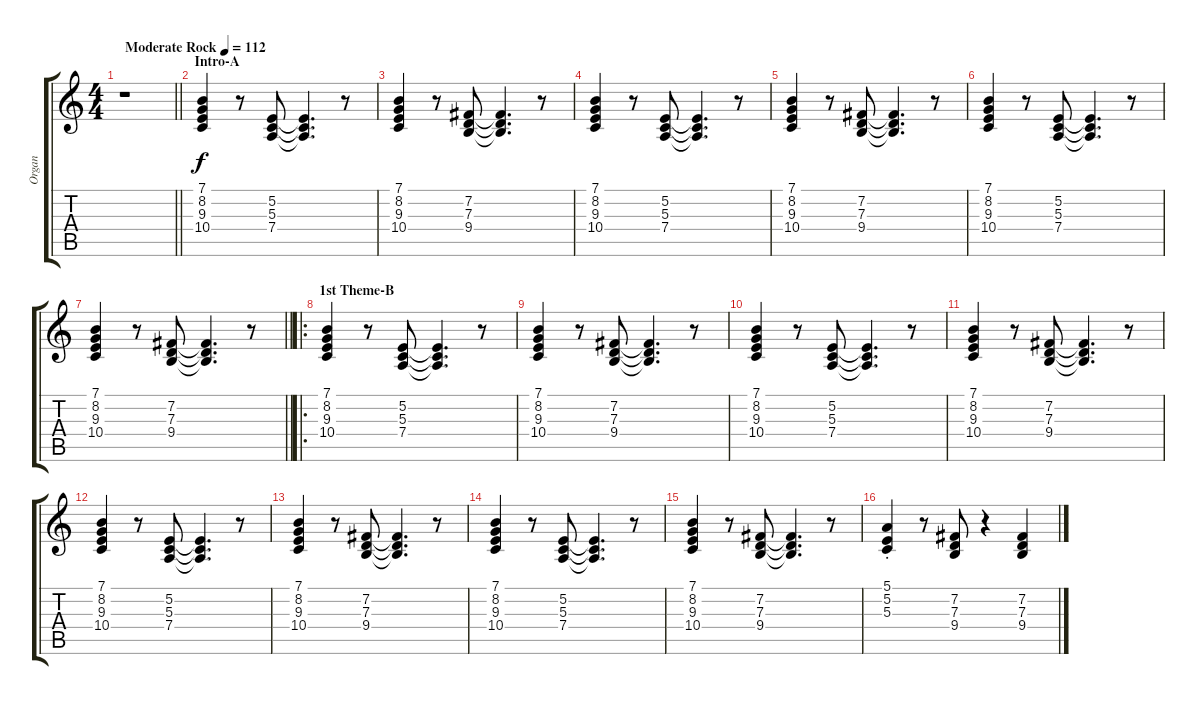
\track ("Organ" "Organ") {instrument percussiveorgan}
\staff {score tabs}
\tuning (E4 B3 G3 D3 A2 E2) {hide}
\ts (4 4)
\tempo (112 "Moderate Rock")
\clef g2
\barLineRight lightlight
\ks c
r.1{dy f instrument percussiveorgan} |
\section ("" "Intro-A")
(7.1 8.2 9.3 10.4).4 r.8 (5.2 5.3 7.4).8 (5.2{t} 5.3{t} 7.4{t}).4{d} r.8 |
(7.1 8.2 9.3 10.4).4 r.8 (7.2 7.3 9.4).8 (7.2{t} 7.3{t} 9.4{t}).4{d} r.8 |
(7.1 8.2 9.3 10.4).4 r.8 (5.2 5.3 7.4).8 (5.2{t} 5.3{t} 7.4{t}).4{d} r.8 |
(7.1 8.2 9.3 10.4).4 r.8 (7.2 7.3 9.4).8 (7.2{t} 7.3{t} 9.4{t}).4{d} r.8 |
(7.1 8.2 9.3 10.4).4 r.8 (5.2 5.3 7.4).8 (5.2{t} 5.3{t} 7.4{t}).4{d} r.8 |
\barLineRight lightlight
(7.1 8.2 9.3 10.4).4 r.8 (7.2 7.3 9.4).8 (7.2{t} 7.3{t} 9.4{t}).4{d} r.8 |
\ro
\section ("" "1st Theme-B")
(7.1 8.2 9.3 10.4).4 r.8 (5.2 5.3 7.4).8 (5.2{t} 5.3{t} 7.4{t}).4{d} r.8 |
(7.1 8.2 9.3 10.4).4 r.8 (7.2 7.3 9.4).8 (7.2{t} 7.3{t} 9.4{t}).4{d} r.8 |
(7.1 8.2 9.3 10.4).4 r.8 (5.2 5.3 7.4).8 (5.2{t} 5.3{t} 7.4{t}).4{d} r.8 |
(7.1 8.2 9.3 10.4).4 r.8 (7.2 7.3 9.4).8 (7.2{t} 7.3{t} 9.4{t}).4{d} r.8 |
(7.1 8.2 9.3 10.4).4 r.8 (5.2 5.3 7.4).8 (5.2{t} 5.3{t} 7.4{t}).4{d} r.8 |
(7.1 8.2 9.3 10.4).4 r.8 (7.2 7.3 9.4).8 (7.2{t} 7.3{t} 9.4{t}).4{d} r.8 |
(7.1 8.2 9.3 10.4).4 r.8 (5.2 5.3 7.4).8 (5.2{t} 5.3{t} 7.4{t}).4{d} r.8 |
(7.1 8.2 9.3 10.4).4 r.8 (7.2 7.3 9.4).8 (7.2{t} 7.3{t} 9.4{t}).4{d} r.8 |
(5.1{st} 5.2{st} 5.3{st}).4 r.8 (7.2 7.3 9.4).8 r.4 (7.2 7.3 9.4).4
